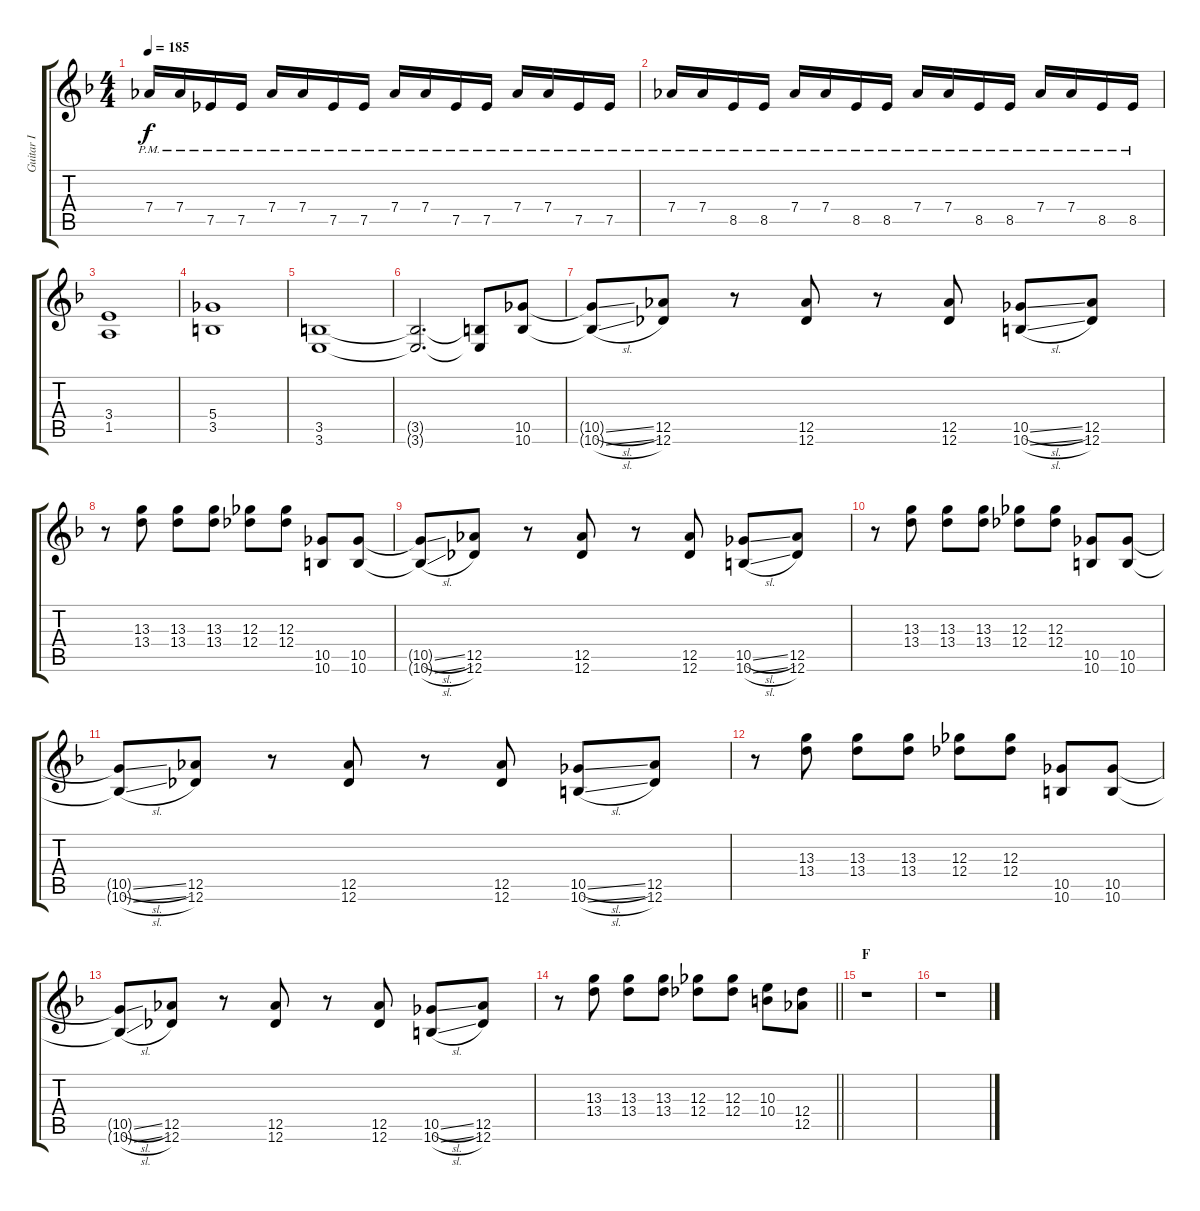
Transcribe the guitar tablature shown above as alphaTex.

\track ("Guitar I" "Guitar I") {instrument overdrivenguitar}
\staff {score tabs}
\tuning (Eb4 Bb3 Gb3 Db3 Ab2 Db2) {hide}
\ts (4 4)
\tempo 185
\clef g2
\ks f
7.4{pm}.16{dy f} 7.4{pm}.16 7.5{pm}.16 7.5{pm}.16 7.4{pm}.16 7.4{pm}.16 7.5{pm}.16 7.5{pm}.16 7.4{pm}.16 7.4{pm}.16 7.5{pm}.16 7.5{pm}.16 7.4{pm}.16 7.4{pm}.16 7.5{pm}.16 7.5{pm}.16 |
7.4{pm}.16 7.4{pm}.16 8.5{pm}.16 8.5{pm}.16 7.4{pm}.16 7.4{pm}.16 8.5{pm}.16 8.5{pm}.16 7.4{pm}.16 7.4{pm}.16 8.5{pm}.16 8.5{pm}.16 7.4{pm}.16 7.4{pm}.16 8.5{pm}.16 8.5{pm}.16 |
(3.4 1.5).1 |
(5.4 3.5).1 |
(3.5 3.6).1 |
(3.5{t} 3.6{t}).2{d} (3.5{t} 3.6{t}).8 (10.5 10.6).8 |
(10.5{sl t} 10.6{sl t}).8 (12.5 12.6).8 r.8 (12.5 12.6).8 r.8 (12.5 12.6).8 (10.5{sl} 10.6{sl}).8 (12.5 12.6).8 |
r.8 (13.3 13.4).8 (13.3 13.4).8 (13.3 13.4).8 (12.3 12.4).8 (12.3 12.4).8 (10.5 10.6).8 (10.5 10.6).8 |
(10.5{sl t} 10.6{sl t}).8 (12.5 12.6).8 r.8 (12.5 12.6).8 r.8 (12.5 12.6).8 (10.5{sl} 10.6{sl}).8 (12.5 12.6).8 |
r.8 (13.3 13.4).8 (13.3 13.4).8 (13.3 13.4).8 (12.3 12.4).8 (12.3 12.4).8 (10.5 10.6).8 (10.5 10.6).8 |
(10.5{sl t} 10.6{sl t}).8 (12.5 12.6).8 r.8 (12.5 12.6).8 r.8 (12.5 12.6).8 (10.5{sl} 10.6{sl}).8 (12.5 12.6).8 |
r.8 (13.3 13.4).8 (13.3 13.4).8 (13.3 13.4).8 (12.3 12.4).8 (12.3 12.4).8 (10.5 10.6).8 (10.5 10.6).8 |
(10.5{sl t} 10.6{sl t}).8 (12.5 12.6).8 r.8 (12.5 12.6).8 r.8 (12.5 12.6).8 (10.5{sl} 10.6{sl}).8 (12.5 12.6).8 |
\barLineRight lightlight
r.8 (13.3 13.4).8 (13.3 13.4).8 (13.3 13.4).8 (12.3 12.4).8 (12.3 12.4).8 (10.3 10.4).8 (12.4 12.5).8 |
\section ("" "F")
r.1 |
r.1
